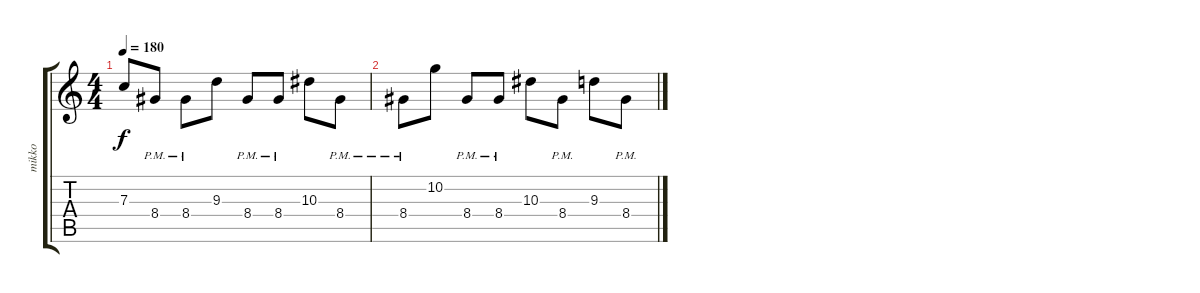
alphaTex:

\track ("mikko" "mikko") {instrument distortionguitar}
\staff {score tabs}
\tuning (D4 A3 F3 C3 G2 C2) {hide}
\ts (4 4)
\tempo 180
\clef g2
\ks c
7.3.8{dy f} 8.4{pm}.8 8.4{pm}.8 9.3.8 8.4{pm}.8 8.4{pm}.8 10.3.8 8.4{pm}.8 |
8.4{pm}.8 10.2.8 8.4{pm}.8 8.4{pm}.8 10.3.8 8.4{pm}.8 9.3.8 8.4{pm}.8
